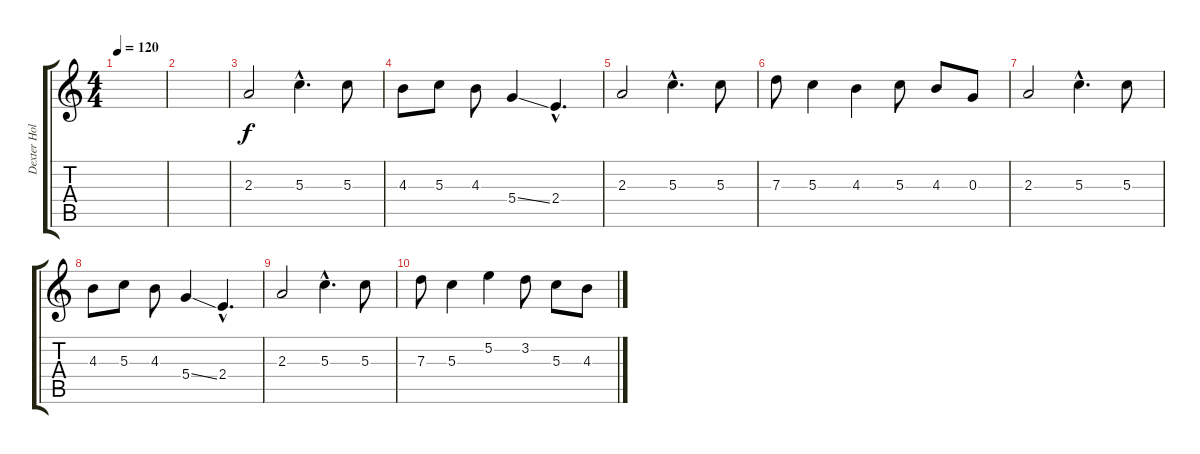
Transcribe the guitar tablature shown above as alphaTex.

\track ("Dexter Holland" "Dexter Hol") {instrument overdrivenguitar}
\staff {score tabs}
\tuning (E4 B3 G3 D3 A2 E2) {hide}
\ts (4 4)
\tempo 120
\clef g2
\ks c
|
|
2.3.2 5.3{hac}.4{d} 5.3.8 |
4.3.8 5.3.8 4.3.8 5.4{ss}.4 2.4{hac}.4{d} |
2.3.2 5.3{hac}.4{d} 5.3.8 |
7.3.8 5.3.4 4.3.4 5.3.8 4.3.8 0.3.8 |
2.3.2 5.3{hac}.4{d} 5.3.8 |
4.3.8 5.3.8 4.3.8 5.4{ss}.4 2.4{hac}.4{d} |
2.3.2 5.3{hac}.4{d} 5.3.8 |
7.3.8 5.3.4 5.2.4 3.2.8 5.3.8 4.3.8
